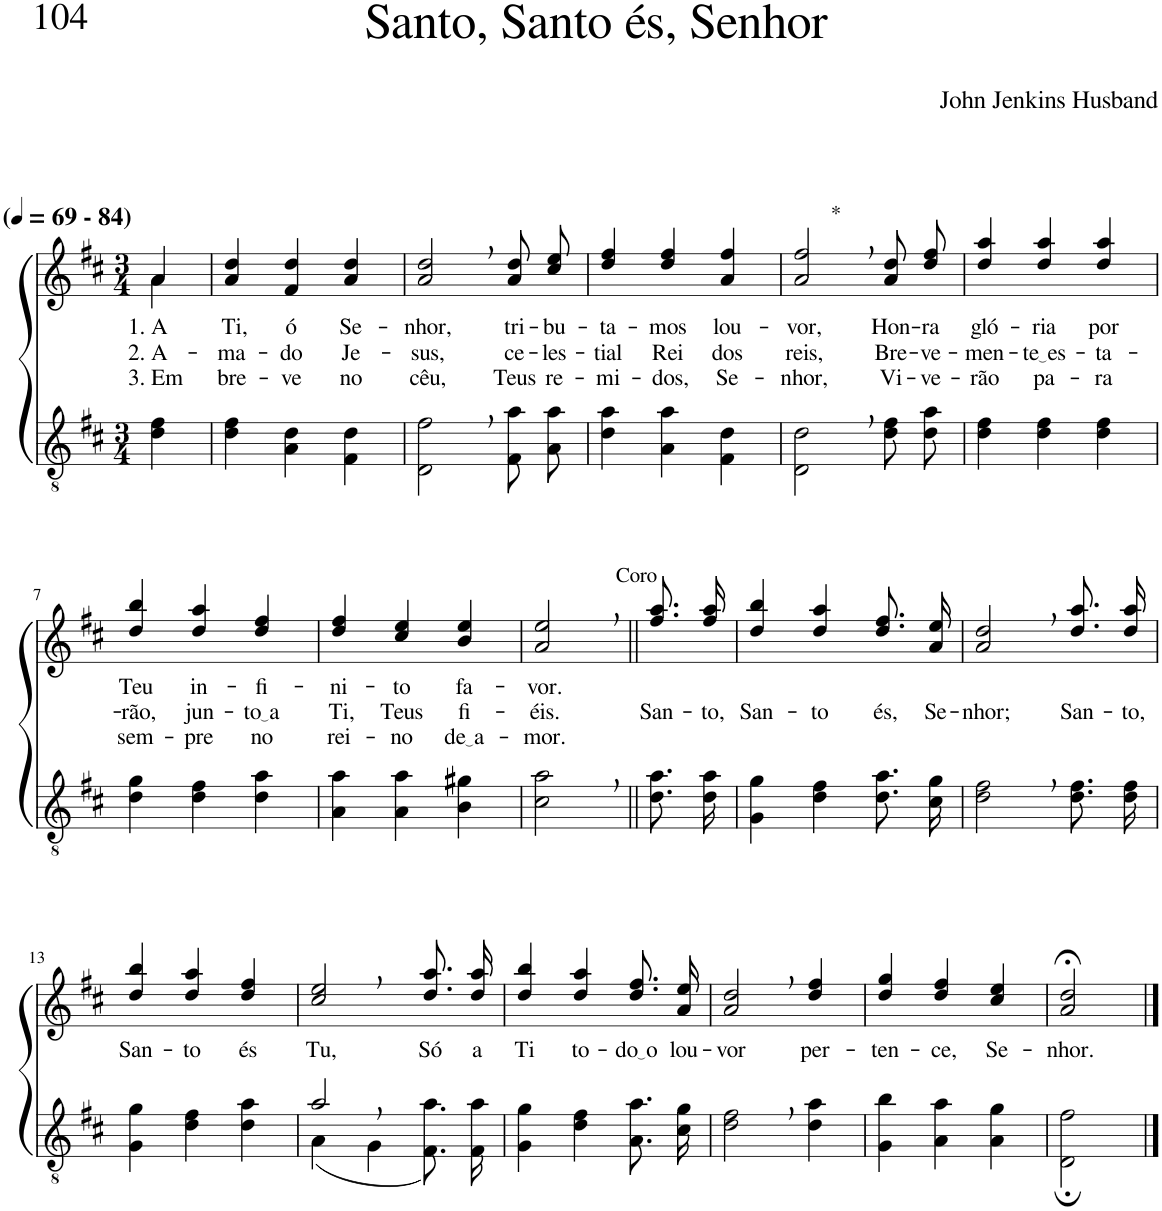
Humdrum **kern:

**kern	**kern	**text	**text	**text
*part2	*part1	*part1	*part1	*part1
*staff2	*staff1	*staff1	*staff1	*staff1
*I"Parte III e IV	*I"Parte I e II	*	*	*
*clefGv2	*clefG2	*	*	*
*Trd5c9	*Trd5c9	*	*	*
*k[f#c#]	*k[f#c#]	*	*	*
*M3/4	*M3/4	*	*	*
*MM69	*MM69	*	*	*
=1	=1	=1	=1	=1
*	*^	*	*	*
!	!LO:TX:a:B:t=(	!	!	!	!
!	!LO:TX:a:B:t=- 84)	!	!	!	!
!	!	!	!LO:LY:b	!LO:LY:b	!LO:LY:b
4d\ 4f#\	4a/	4a\	1. A	2. A-	3. Em
=2	=2	=2	=2	=2	=2
!	!	!	!LO:LY:b	!LO:LY:b	!LO:LY:b
*	*v	*v	*	*	*
4d\ 4f#\	4a/ 4dd/	Ti,	-ma-	bre-
!	!	!LO:LY:b	!LO:LY:b	!LO:LY:b
4A\ 4d\	4f#/ 4dd/	ó	-do	-ve
!	!	!LO:LY:b	!LO:LY:b	!LO:LY:b
4F#\ 4d\	4a/ 4dd/	Se-	Je-	no
=3	=3	=3	=3	=3
!	!	!LO:LY:b	!LO:LY:b	!LO:LY:b
2D\, 2f#\,	2a/, 2dd/,	-nhor,	-sus,	cêu,
!	!	!LO:LY:b	!LO:LY:b	!LO:LY:b
8F#\ 8a\L	8a\ 8dd\L	tri-	ce-	Teus
!	!	!LO:LY:b	!LO:LY:b	!LO:LY:b
8A\ 8a\J	8cc#\ 8ee\J	-bu-	-les-	re-
=4	=4	=4	=4	=4
!	!	!LO:LY:b	!LO:LY:b	!LO:LY:b
4d\ 4a\	4dd/ 4ff#/	-ta-	-tial	-mi-
!	!	!LO:LY:b	!LO:LY:b	!LO:LY:b
4A\ 4a\	4dd/ 4ff#/	-mos	Rei	-dos,
!	!	!LO:LY:b	!LO:LY:b	!LO:LY:b
4F#\ 4d\	4a/ 4ff#/	lou-	dos	Se-
=5	=5	=5	=5	=5
!	!LO:TX:a:t=*	!	!	!
!	!	!LO:LY:b	!LO:LY:b	!LO:LY:b
2D\, 2d\,	2a/, 2ff#/,	-vor,	reis,	-nhor,
!	!	!LO:LY:b	!LO:LY:b	!LO:LY:b
8d\ 8f#\L	8a\ 8dd\L	Hon-	Bre-	Vi-
!	!	!LO:LY:b	!LO:LY:b	!LO:LY:b
8d\ 8a\J	8dd\ 8ff#\J	-ra	-ve-	-ve-
=6	=6	=6	=6	=6
!	!	!LO:LY:b	!LO:LY:b	!LO:LY:b
4d\ 4f#\	4dd/ 4aa/	gló-	-men-	-rão
!	!	!LO:LY:b	!LO:LY:b	!LO:LY:b
4d\ 4f#\	4dd/ 4aa/	-ria	te es	pa-
!	!	!LO:LY:b	!LO:LY:b	!LO:LY:b
4d\ 4f#\	4dd/ 4aa/	por	-ta-	-ra
!!LO:LB:g=z
=7	=7	=7	=7	=7
!	!	!LO:LY:b	!LO:LY:b	!LO:LY:b
4d\ 4g\	4dd/ 4bb/	Teu	-rão,	sem-
!	!	!LO:LY:b	!LO:LY:b	!LO:LY:b
4d\ 4f#\	4dd/ 4aa/	in-	jun-	-pre
!	!	!LO:LY:b	!LO:LY:b	!LO:LY:b
4d\ 4a\	4dd/ 4ff#/	-fi-	to a	no
=8	=8	=8	=8	=8
!	!	!LO:LY:b	!LO:LY:b	!LO:LY:b
4A\ 4a\	4dd/ 4ff#/	-ni-	Ti,	rei-
!	!	!LO:LY:b	!LO:LY:b	!LO:LY:b
4A\ 4a\	4cc#/ 4ee/	-to	Teus	-no
!	!	!LO:LY:b	!LO:LY:b	!LO:LY:b
4B\ 4g#X\	4b/ 4ee/	fa-	fi-	de a
=9	=9	=9	=9	=9
!	!LO:TX:a:t=Coro	!	!	!
!	!	!LO:LY:b	!LO:LY:b	!LO:LY:b
2c#\, 2a\,	2a/, 2ee/,	-vor.	-éis.	-mor.
=10||	=10||	=10||	=10||	=10||
!	!	!	!LO:LY:b	!
8.d\ 8.a\L	8.ff#\ 8.aa\L	.	San-	.
!	!	!	!LO:LY:b	!
16d\ 16a\Jk	16ff#\ 16aa\Jk	.	-to,	.
=11	=11	=11	=11	=11
!	!	!	!LO:LY:b	!
4G\ 4g\	4dd/ 4bb/	.	San-	.
!	!	!	!LO:LY:b	!
4d\ 4f#\	4dd/ 4aa/	.	-to	.
!	!	!	!LO:LY:b	!
8.d\ 8.a\L	8.dd\ 8.ff#\L	.	és,	.
!	!	!	!LO:LY:b	!
16c#\ 16g\Jk	16a\ 16ee\Jk	.	Se-	.
=12	=12	=12	=12	=12
!	!	!	!LO:LY:b	!
2d\, 2f#\,	2a/, 2dd/,	.	-nhor;	.
!	!	!	!LO:LY:b	!
8.d\ 8.f#\L	8.dd\ 8.aa\L	.	San-	.
!	!	!	!LO:LY:b	!
16d\ 16f#\Jk	16dd\ 16aa\Jk	.	-to,	.
!!LO:LB:g=z
=13	=13	=13	=13	=13
!	!	!LO:LY:b	!	!
4G\ 4g\	4dd/ 4bb/	San-	.	.
!	!	!LO:LY:b	!	!
4d\ 4f#\	4dd/ 4aa/	-to	.	.
!	!	!LO:LY:b	!	!
4d\ 4a\	4dd/ 4ff#/	és	.	.
=14	=14	=14	=14	=14
*^	*	*	*	*
!	!	!	!LO:LY:b	!	!
2a,/	(4A\	2cc#/, 2ee/,	Tu,	.	.
.	4G\	.	.	.	.
!	!	!	!LO:LY:b	!	!
4ryy	8.F#\ 8.a\L)	8.dd\ 8.aa\L	Só	.	.
!	!	!	!LO:LY:b	!	!
.	16F#\ 16a\Jk	16dd\ 16aa\Jk	a	.	.
=15	=15	=15	=15	=15	=15
!	!	!	!LO:LY:b	!	!
*v	*v	*	*	*	*
4G\ 4g\	4dd/ 4bb/	Ti	.	.
!	!	!LO:LY:b	!	!
4d\ 4f#\	4dd/ 4aa/	to-	.	.
!	!	!LO:LY:b	!	!
8.A\ 8.a\L	8.dd\ 8.ff#\L	do o	.	.
!	!	!LO:LY:b	!	!
16c#\ 16g\Jk	16a\ 16ee\Jk	lou-	.	.
=16	=16	=16	=16	=16
!	!	!LO:LY:b	!	!
2d\, 2f#\,	2a/, 2dd/,	-vor	.	.
!	!	!LO:LY:b	!	!
4d\ 4a\	4dd/ 4ff#/	per-	.	.
=17	=17	=17	=17	=17
!	!	!LO:LY:b	!	!
4G\ 4b\	4dd/ 4gg/	-ten-	.	.
!	!	!LO:LY:b	!	!
4A\ 4a\	4dd/ 4ff#/	-ce,	.	.
!	!	!LO:LY:b	!	!
4A\ 4g\	4cc#/ 4ee/	Se-	.	.
=18	=18	=18	=18	=18
!	!	!LO:LY:b	!	!
2D\; 2f#\;	2a/;< 2dd/;<	-nhor.	.	.
==	==	==	==	==
*-	*-	*-	*-	*-
